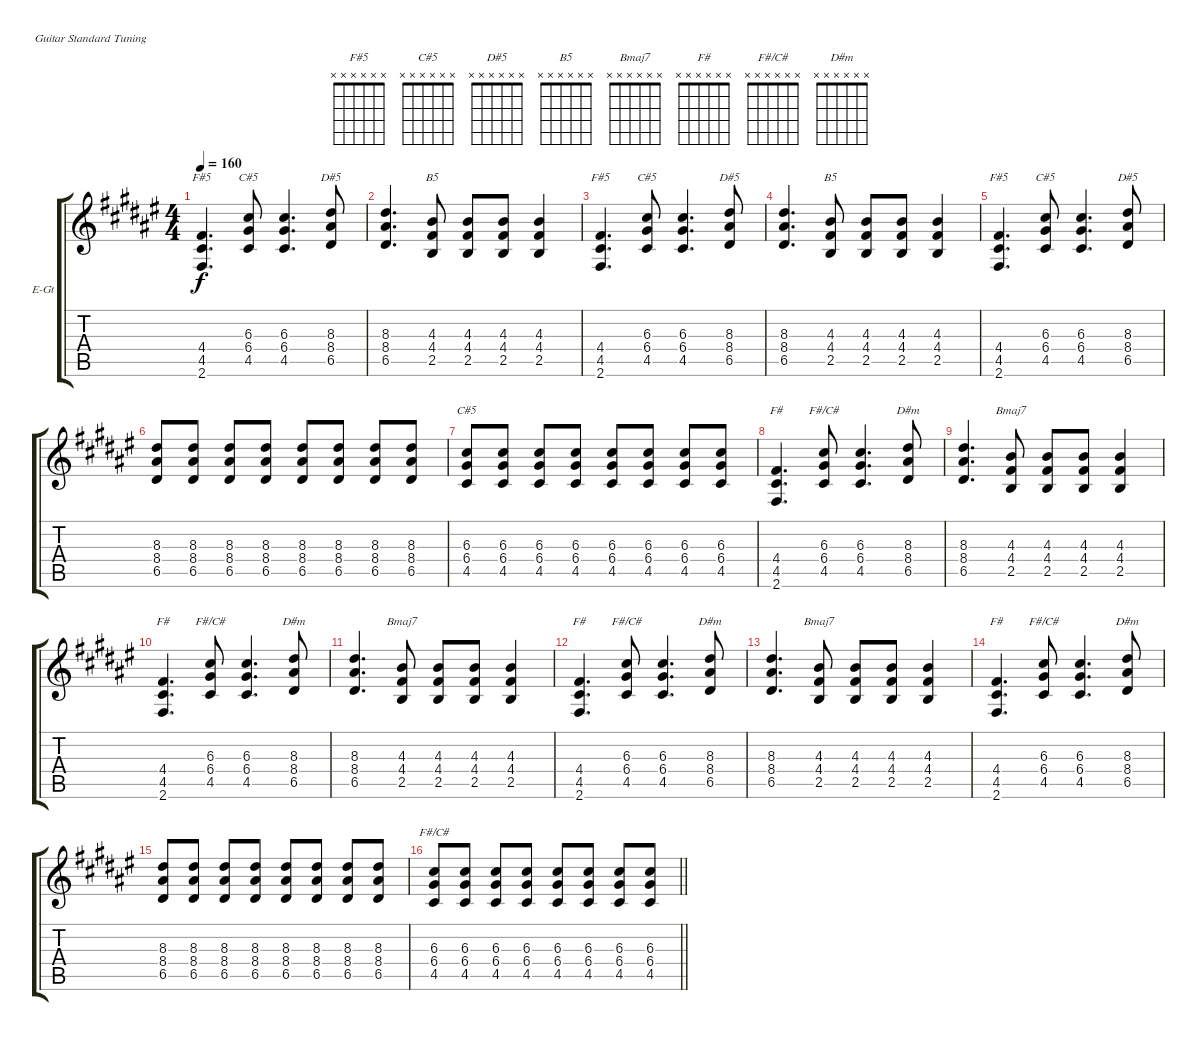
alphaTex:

\bracketExtendMode groupsimilarinstruments
\firstSystemTrackNameOrientation horizontal
\otherSystemsTrackNameOrientation horizontal
\track ("Guitar 2" "E-Gt") {instrument distortionguitar}
\staff {score tabs}
\tuning (E4 B3 G3 D3 A2 E2)
\chord ("F#5" x x x x x x)
\chord ("C#5" x x x x x x)
\chord ("D#5" x x x x x x)
\chord ("B5" x x x x x x)
\chord ("Bmaj7" x x x x x x)
\chord ("F#" x x x x x x)
\chord ("F#/C#" x x x x x x)
\chord ("D#m" x x x x x x)
\ts (4 4)
\tempo 160
\clef g2
\ks d#minor
(4.4 4.5 2.6).4{d ch "F#5" dy f} (6.3 6.4 4.5).8{ch "C#5"} (6.3 6.4 4.5).4{d} (8.3 8.4 6.5).8{ch "D#5"} |
(8.3 8.4 6.5).4{d} (4.3 4.4 2.5).8{ch "B5"} (4.3 4.4 2.5).8 (4.3 4.4 2.5).8 (4.3 4.4 2.5).4 |
(4.4 4.5 2.6).4{d ch "F#5"} (6.3 6.4 4.5).8{ch "C#5"} (6.3 6.4 4.5).4{d} (8.3 8.4 6.5).8{ch "D#5"} |
(8.3 8.4 6.5).4{d} (4.3 4.4 2.5).8{ch "B5"} (4.3 4.4 2.5).8 (4.3 4.4 2.5).8 (4.3 4.4 2.5).4 |
(4.4 4.5 2.6).4{d ch "F#5"} (6.3 6.4 4.5).8{ch "C#5"} (6.3 6.4 4.5).4{d} (8.3 8.4 6.5).8{ch "D#5"} |
(8.3 8.4 6.5).8 (8.3 8.4 6.5).8 (8.3 8.4 6.5).8 (8.3 8.4 6.5).8 (8.3 8.4 6.5).8 (8.3 8.4 6.5).8 (8.3 8.4 6.5).8 (8.3 8.4 6.5).8 |
(6.3 6.4 4.5).8{ch "C#5"} (6.3 6.4 4.5).8 (6.3 6.4 4.5).8 (6.3 6.4 4.5).8 (6.3 6.4 4.5).8 (6.3 6.4 4.5).8 (6.3 6.4 4.5).8 (6.3 6.4 4.5).8 |
(4.4 4.5 2.6).4{d ch "F#"} (6.3 6.4 4.5).8{ch "F#/C#"} (6.3 6.4 4.5).4{d} (8.3 8.4 6.5).8{ch "D#m"} |
(8.3 8.4 6.5).4{d} (4.3 4.4 2.5).8{ch "Bmaj7"} (4.3 4.4 2.5).8 (4.3 4.4 2.5).8 (4.3 4.4 2.5).4 |
(4.4 4.5 2.6).4{d ch "F#"} (6.3 6.4 4.5).8{ch "F#/C#"} (6.3 6.4 4.5).4{d} (8.3 8.4 6.5).8{ch "D#m"} |
(8.3 8.4 6.5).4{d} (4.3 4.4 2.5).8{ch "Bmaj7"} (4.3 4.4 2.5).8 (4.3 4.4 2.5).8 (4.3 4.4 2.5).4 |
(4.4 4.5 2.6).4{d ch "F#"} (6.3 6.4 4.5).8{ch "F#/C#"} (6.3 6.4 4.5).4{d} (8.3 8.4 6.5).8{ch "D#m"} |
(8.3 8.4 6.5).4{d} (4.3 4.4 2.5).8{ch "Bmaj7"} (4.3 4.4 2.5).8 (4.3 4.4 2.5).8 (4.3 4.4 2.5).4 |
(4.4 4.5 2.6).4{d ch "F#"} (6.3 6.4 4.5).8{ch "F#/C#"} (6.3 6.4 4.5).4{d} (8.3 8.4 6.5).8{ch "D#m"} |
(8.3 8.4 6.5).8 (8.3 8.4 6.5).8 (8.3 8.4 6.5).8 (8.3 8.4 6.5).8 (8.3 8.4 6.5).8 (8.3 8.4 6.5).8 (8.3 8.4 6.5).8 (8.3 8.4 6.5).8 |
\barLineRight lightlight
(6.3 6.4 4.5).8{ch "F#/C#"} (6.3 6.4 4.5).8 (6.3 6.4 4.5).8 (6.3 6.4 4.5).8 (6.3 6.4 4.5).8 (6.3 6.4 4.5).8 (6.3 6.4 4.5).8 (6.3 6.4 4.5).8
